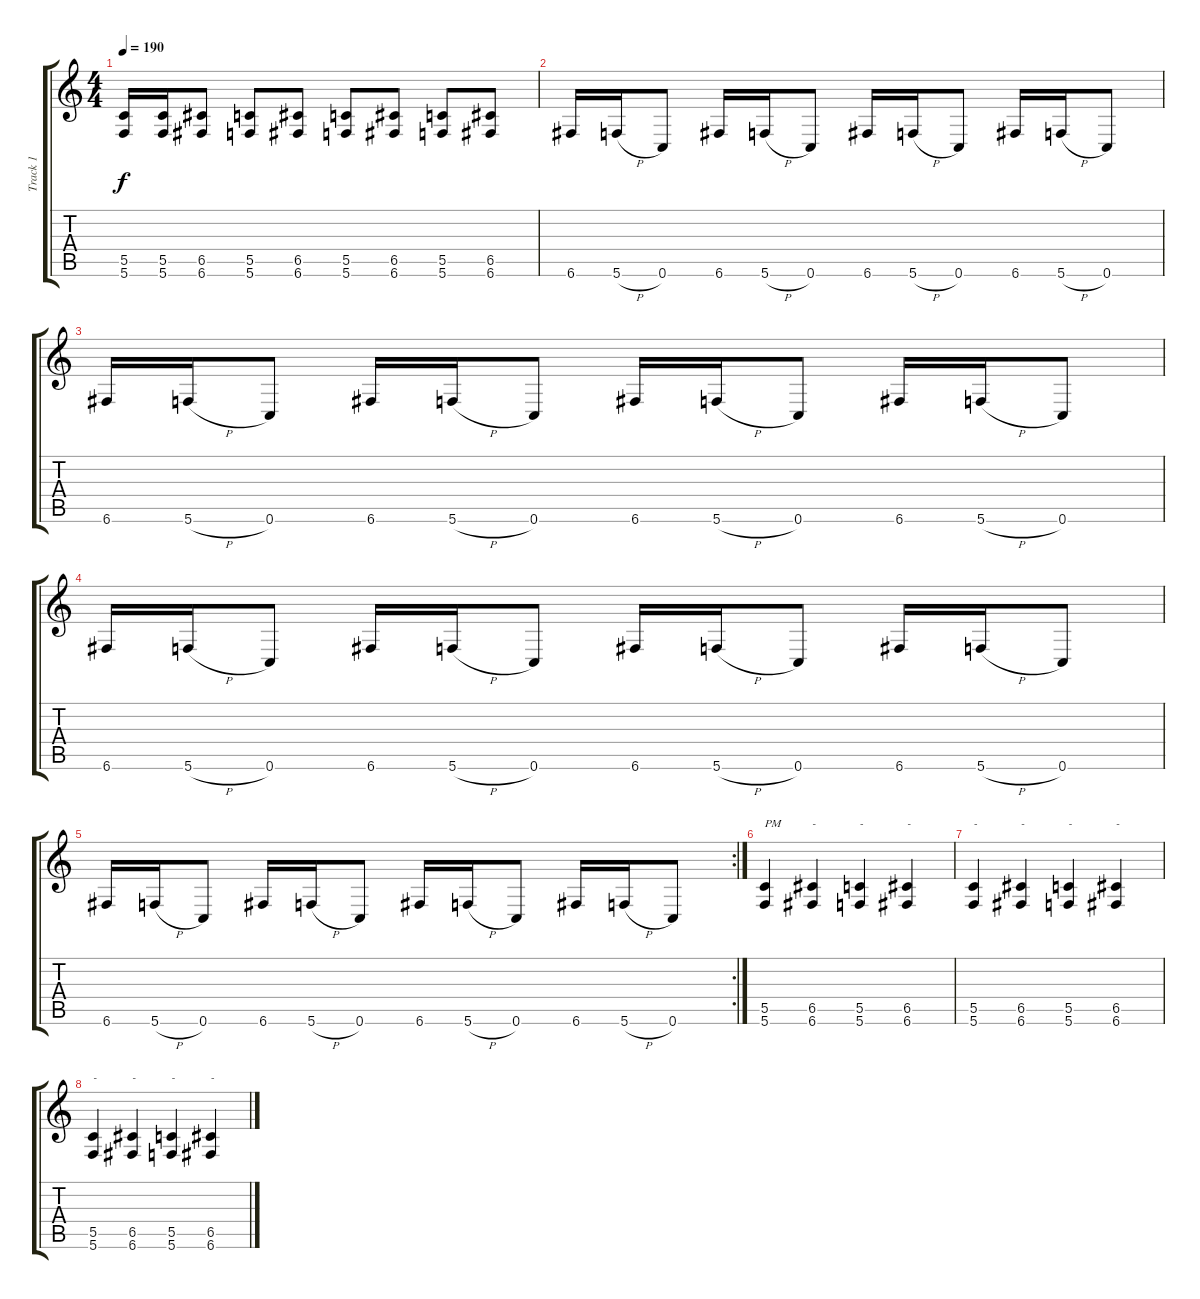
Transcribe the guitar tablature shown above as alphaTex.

\track ("Track 1" "Track 1") {instrument distortionguitar}
\staff {score tabs}
\tuning (D4 A3 F3 C3 G2 C2) {hide}
\ts (4 4)
\tempo 190
\clef g2
\ks c
(5.5 5.6).16{dy f} (5.5 5.6).16 (6.5 6.6).8 (5.5 5.6).8 (6.5 6.6).8 (5.5 5.6).8 (6.5 6.6).8 (5.5 5.6).8 (6.5 6.6).8 |
6.6.16 5.6{h}.16 0.6.8 6.6.16 5.6{h}.16 0.6.8 6.6.16 5.6{h}.16 0.6.8 6.6.16 5.6{h}.16 0.6.8 |
6.6.16 5.6{h}.16 0.6.8 6.6.16 5.6{h}.16 0.6.8 6.6.16 5.6{h}.16 0.6.8 6.6.16 5.6{h}.16 0.6.8 |
6.6.16 5.6{h}.16 0.6.8 6.6.16 5.6{h}.16 0.6.8 6.6.16 5.6{h}.16 0.6.8 6.6.16 5.6{h}.16 0.6.8 |
\rc 2
6.6.16 5.6{h}.16 0.6.8 6.6.16 5.6{h}.16 0.6.8 6.6.16 5.6{h}.16 0.6.8 6.6.16 5.6{h}.16 0.6.8 |
(5.5 5.6).4{txt "PM"} (6.5 6.6).4{txt "-"} (5.5 5.6).4{txt "-"} (6.5 6.6).4{txt "-"} |
(5.5 5.6).4{txt "-"} (6.5 6.6).4{txt "-"} (5.5 5.6).4{txt "-"} (6.5 6.6).4{txt "-"} |
(5.5 5.6).4{txt "-"} (6.5 6.6).4{txt "-"} (5.5 5.6).4{txt "-"} (6.5 6.6).4{txt "-"}
